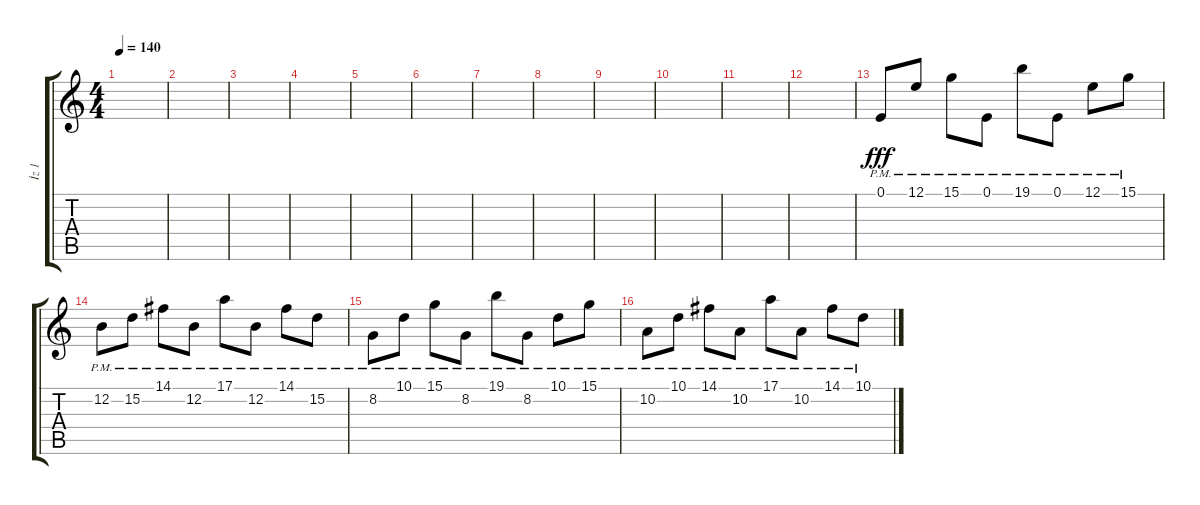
\track ("İz 1" "İz 1") {instrument viola}
\staff {score tabs}
\tuning (E4 B3 G3 D3 A2 E2) {hide}
\ts (4 4)
\tempo 140
\clef g2
\ks c
|
|
|
|
|
|
|
|
|
|
|
|
0.1{pm}.8{dy fff} 12.1{pm}.8 15.1{pm}.8 0.1{pm}.8 19.1{pm}.8 0.1{pm}.8 12.1{pm}.8 15.1{pm}.8 |
12.2{pm}.8 15.2{pm}.8 14.1{pm}.8 12.2{pm}.8 17.1{pm}.8 12.2{pm}.8 14.1{pm}.8 15.2{pm}.8 |
8.2{pm}.8 10.1{pm}.8 15.1{pm}.8 8.2{pm}.8 19.1{pm}.8 8.2{pm}.8 10.1{pm}.8 15.1{pm}.8 |
10.2{pm}.8 10.1{pm}.8 14.1{pm}.8 10.2{pm}.8 17.1{pm}.8 10.2{pm}.8 14.1{pm}.8 10.1{pm}.8
